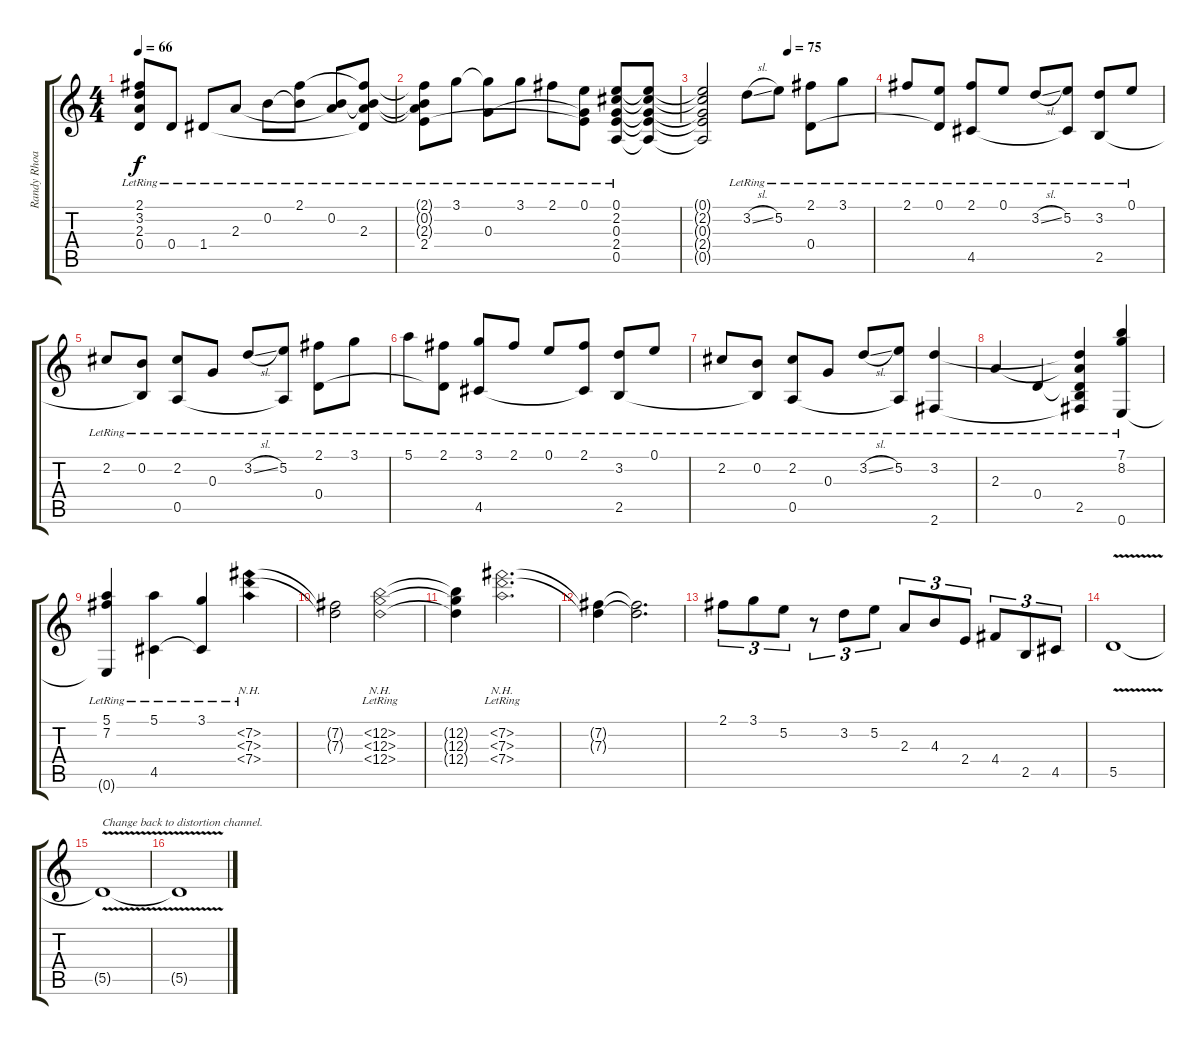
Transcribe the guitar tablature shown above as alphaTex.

\track ("Randy Rhoads" "Randy Rhoa") {instrument overdrivenguitar}
\staff {score tabs}
\tuning (E4 B3 G3 D3 A2 E2) {hide}
\ts (4 4)
\tempo 66
\clef g2
\ks c
(2.1{lr} 3.2{t} 2.3{t} 0.4{t}).8{dy f} 0.4{lr}.8 1.4{lr}.8 2.3{lr}.8 0.2{lr}.8 (2.1{lr} 0.2{t}).8 (0.2{lr} 2.3{t}).8 (2.1{t} 0.2{t} 2.3{lr} 1.4{t}).8 |
(2.1{t} 0.2{t} 2.3{t} 2.4{lr}).8 3.1{lr}.8 (3.1{t} 0.3{lr}).8 3.1{lr}.8 2.1{lr}.8 (0.1{lr} 0.3{t} 2.4{t}).8 (0.1{lr} 2.2{lr} 0.3{lr} 2.4{lr} 0.5{lr}).8 (0.1{t} 2.2{t} 0.3{t} 2.4{t} 0.5{t}).8 |
\tempo (75 0.5)
(0.1{t} 2.2{t} 0.3{t} 2.4{t} 0.5{t}).2 3.2{sl lr}.8 5.2{lr}.8 (2.1{lr} 0.4{lr}).8 3.1{lr}.8 |
2.1{lr}.8 (0.1{lr} 0.4{t}).8 (2.1{lr} 4.5{lr}).8 0.1{lr}.8 3.2{sl lr}.8 (5.2{lr} 4.5{t}).8 (3.2{lr} 2.5{lr}).8 0.1{lr}.8 |
2.2{lr}.8 (0.2{lr} 2.5{t}).8 (2.2{lr} 0.5{lr}).8 0.3{lr}.8 3.2{sl lr}.8 (5.2{lr} 0.5{t}).8 (2.1{lr} 0.4{lr}).8 3.1{lr}.8 |
5.1{lr}.8 (2.1{lr} 0.4{t}).8 (3.1{lr} 4.5{lr}).8 2.1{lr}.8 0.1{lr}.8 (2.1{lr} 4.5{t}).8 (3.2{lr} 2.5{lr}).8 0.1{lr}.8 |
2.2{lr}.8 (0.2{lr} 2.5{t}).8 (2.2{lr} 0.5{lr}).8 0.3{lr}.8 3.2{sl lr}.8 (5.2{lr} 0.5{t}).8 (3.2{lr} 2.6{lr}).4 |
2.3{lr}.4 0.4{lr}.4 (3.2{t} 2.3{t} 0.4{t} 2.5{lr} 2.6{t}).4 (7.1{lr} 8.2{lr} 0.6{lr}).4 |
(5.1{lr} 7.2{lr} 0.6{t}).4 (5.1{lr} 4.5{lr}).4 (3.1{lr} 4.5{t}).4 (7.2{nh lr} 7.3{nh lr} 7.4{nh lr}).4 |
(7.2{t} 7.3{t}).2 (12.2{nh lr} 12.3{nh lr} 12.4{nh lr}).2 |
(12.2{t} 12.3{t} 12.4{t}).4 (7.2{nh lr} 7.3{nh lr} 7.4{nh lr}).2{d} |
(7.2{t} 7.3{t}).4 (7.2{t} 7.3{t}).2{d} |
2.1.8{tu (3 2)} 3.1.8{tu (3 2)} 5.2.8{tu (3 2)} r.8{tu (3 2)} 3.2.8{tu (3 2)} 5.2.8{tu (3 2)} 2.3.8{tu (3 2)} 4.3.8{tu (3 2)} 2.4.8{tu (3 2)} 4.4.8{tu (3 2)} 2.5.8{tu (3 2)} 4.5.8{tu (3 2)} |
5.5{v}.1 |
5.5{v t}.1{txt "Change back to distortion channel." instrument overdrivenguitar} |
5.5{v t}.1
